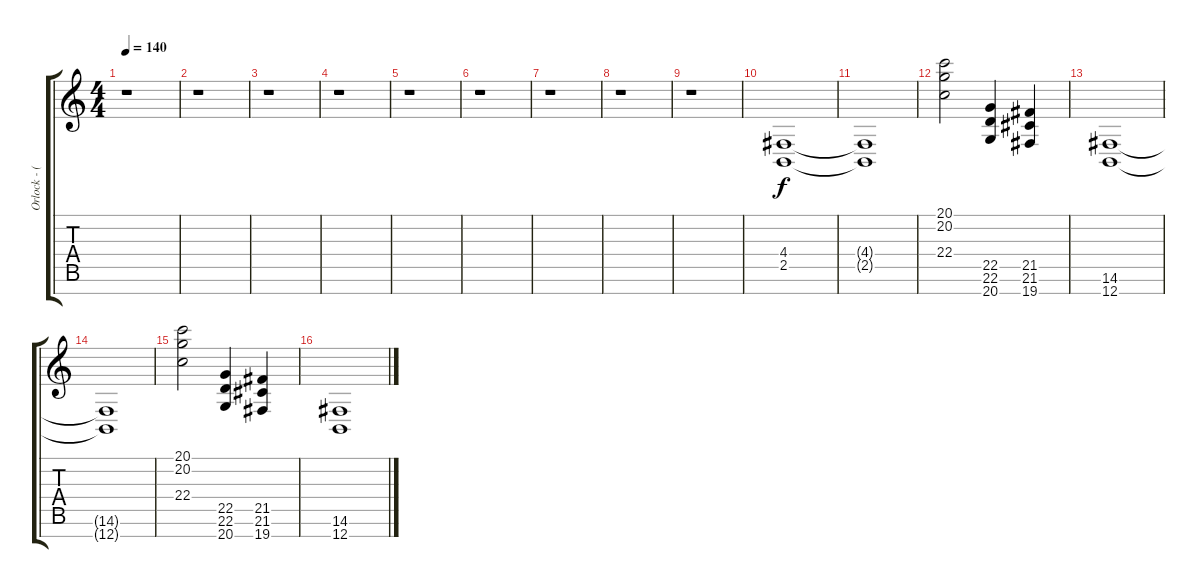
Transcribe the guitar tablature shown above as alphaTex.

\track ("Orlock - (Choir Aahs)" "Orlock - (") {instrument choiraahs}
\staff {score tabs}
\tuning (E4 B3 G3 D3 A2 E2 B1) {hide}
\ts (4 4)
\tempo 140
\clef g2
\ks c
r.1{dy f instrument choiraahs} |
r.1 |
r.1 |
r.1 |
r.1 |
r.1 |
r.1 |
r.1 |
r.1 |
(4.4 2.5).1 |
(4.4{t} 2.5{t}).1 |
(20.1 20.2 22.4).2 (22.5 22.6 20.7).4 (21.5 21.6 19.7).4 |
(14.6 12.7).1 |
(14.6{t} 12.7{t}).1 |
(20.1 20.2 22.4).2 (22.5 22.6 20.7).4 (21.5 21.6 19.7).4 |
(14.6 12.7).1
